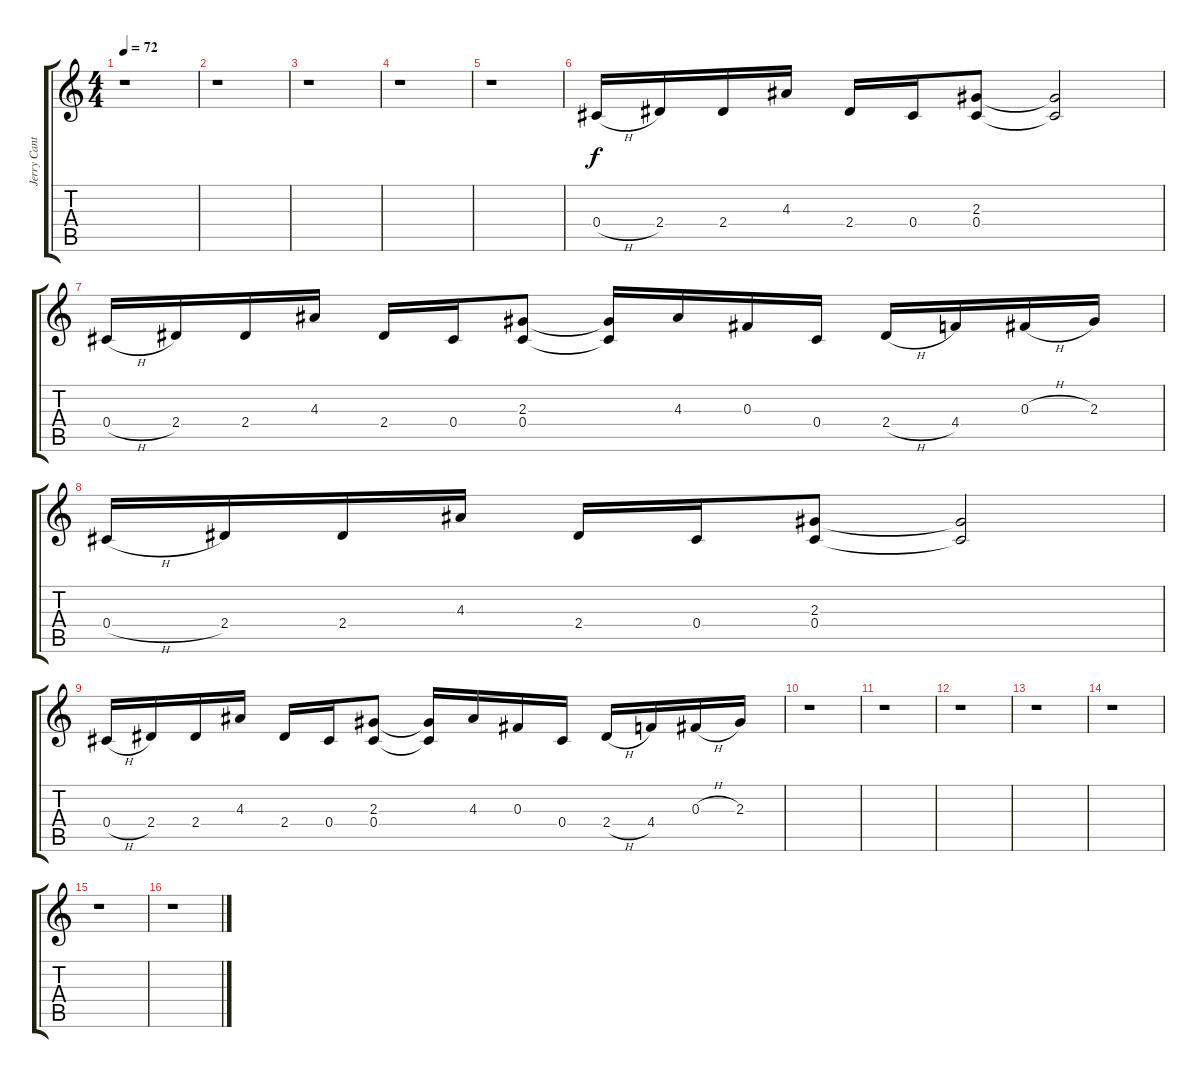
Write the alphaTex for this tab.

\track ("Jerry Cantrell - Guitar 1 - Clean" "Jerry Cant") {instrument electricguitarclean}
\staff {score tabs}
\tuning (Eb4 Bb3 Gb3 Db3 Ab2 Eb2) {hide}
\ts (4 4)
\tempo 72
\clef g2
\ks c
r.1{dy f} |
r.1 |
r.1 |
r.1 |
r.1 |
0.4{h}.16 2.4.16 2.4.16 4.3.16 2.4.16 0.4.16 (2.3 0.4).8 (2.3{t} 0.4{t}).2 |
0.4{h}.16 2.4.16 2.4.16 4.3.16 2.4.16 0.4.16 (2.3 0.4).8 (2.3{t} 0.4{t}).16 4.3.16 0.3.16 0.4.16 2.4{h}.16 4.4.16 0.3{h}.16 2.3.16 |
0.4{h}.16 2.4.16 2.4.16 4.3.16 2.4.16 0.4.16 (2.3 0.4).8 (2.3{t} 0.4{t}).2 |
0.4{h}.16 2.4.16 2.4.16 4.3.16 2.4.16 0.4.16 (2.3 0.4).8 (2.3{t} 0.4{t}).16 4.3.16 0.3.16 0.4.16 2.4{h}.16 4.4.16 0.3{h}.16 2.3.16 |
r.1 |
r.1 |
r.1 |
r.1 |
r.1 |
r.1 |
r.1
